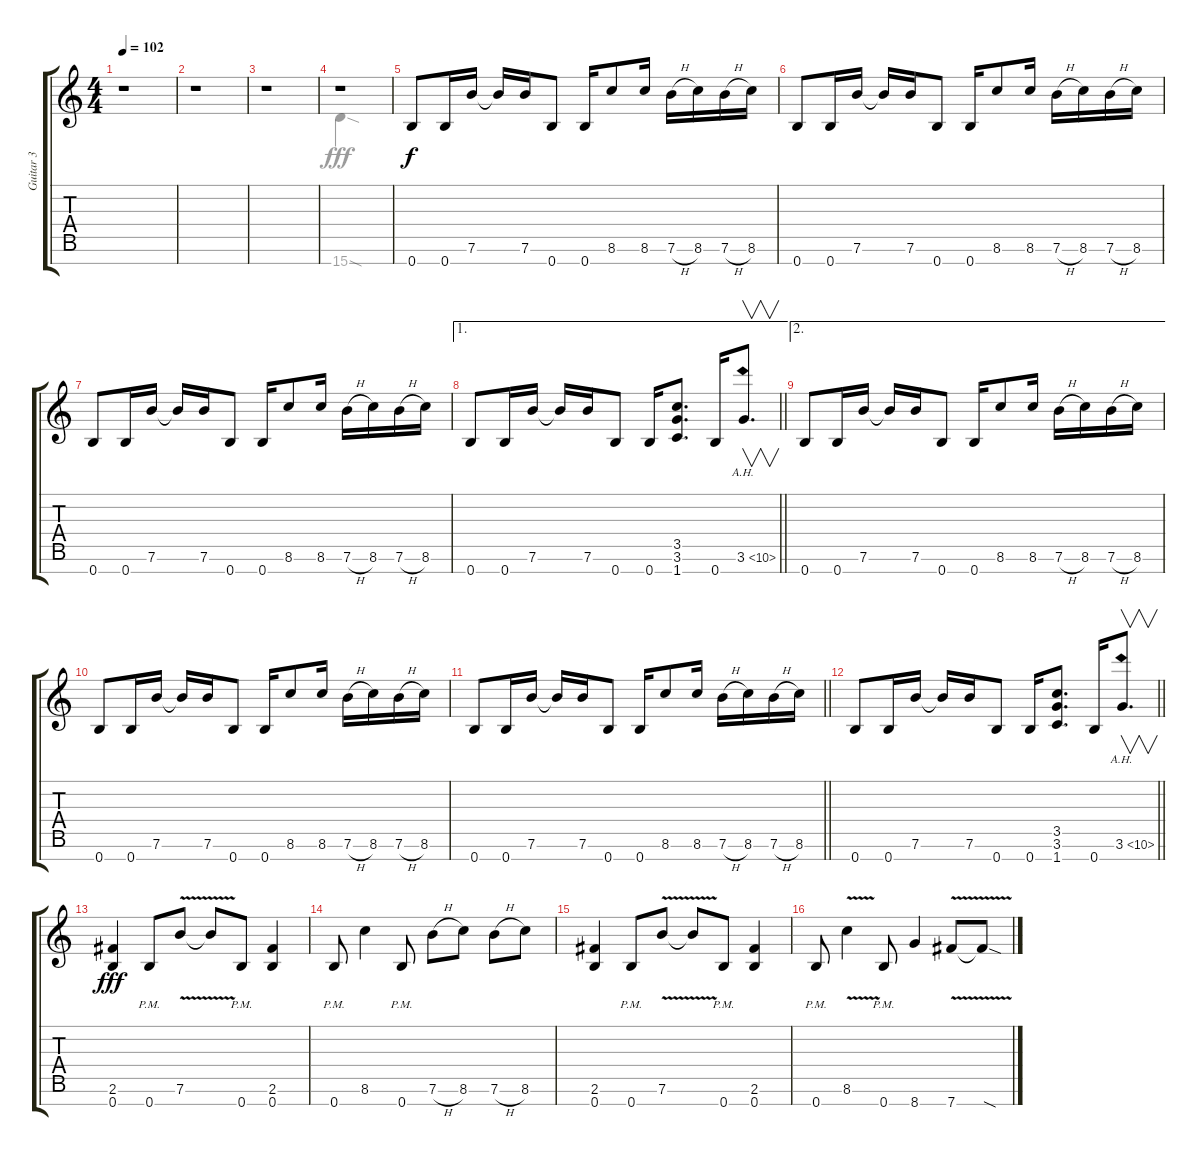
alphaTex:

\track ("Guitar 3" "Guitar 3") {instrument distortionguitar}
\staff {score tabs}
\tuning (E4 B3 G3 D3 A2 E2 B1) {hide}
\voice
\ts (4 4)
\tempo 102
\clef g2
\ks c
r.1{dy fff} |
r.1 |
r.1 |
r.1 |
0.7.8{ot 8vb dy f} 0.7.16{ot 8vb} 7.6.16{ot 8vb} 7.6{t}.16{ot 8vb} 7.6.16{ot 8vb} 0.7.8{ot 8vb} 0.7.16{ot 8vb} 8.6.8{ot 8vb} 8.6.16{ot 8vb} 7.6{h}.16{ot 8vb} 8.6.16{ot 8vb} 7.6{h}.16{ot 8vb} 8.6.16{ot 8vb} |
0.7.8{ot 8vb} 0.7.16{ot 8vb} 7.6.16{ot 8vb} 7.6{t}.16{ot 8vb} 7.6.16{ot 8vb} 0.7.8{ot 8vb} 0.7.16{ot 8vb} 8.6.8{ot 8vb} 8.6.16{ot 8vb} 7.6{h}.16{ot 8vb} 8.6.16{ot 8vb} 7.6{h}.16{ot 8vb} 8.6.16{ot 8vb} |
0.7.8{ot 8vb} 0.7.16{ot 8vb} 7.6.16{ot 8vb} 7.6{t}.16{ot 8vb} 7.6.16{ot 8vb} 0.7.8{ot 8vb} 0.7.16{ot 8vb} 8.6.8{ot 8vb} 8.6.16{ot 8vb} 7.6{h}.16{ot 8vb} 8.6.16{ot 8vb} 7.6{h}.16{ot 8vb} 8.6.16{ot 8vb} |
\ae 1
\barLineRight lightlight
0.7.8{ot 8vb} 0.7.16{ot 8vb} 7.6.16{ot 8vb} 7.6{t}.16{ot 8vb} 7.6.16{ot 8vb} 0.7.8{ot 8vb} 0.7.16{ot 8vb} (3.5 3.6 1.7).8{d ot 8vb} 0.7.16{ot 8vb} 3.6{ah 7}.8{v d ot 8vb} |
\ae 2
\section ("" " ")
0.7.8{ot 8vb} 0.7.16{ot 8vb} 7.6.16{ot 8vb} 7.6{t}.16{ot 8vb} 7.6.16{ot 8vb} 0.7.8{ot 8vb} 0.7.16{ot 8vb} 8.6.8{ot 8vb} 8.6.16{ot 8vb} 7.6{h}.16{ot 8vb} 8.6.16{ot 8vb} 7.6{h}.16{ot 8vb} 8.6.16{ot 8vb} |
0.7.8{ot 8vb} 0.7.16{ot 8vb} 7.6.16{ot 8vb} 7.6{t}.16{ot 8vb} 7.6.16{ot 8vb} 0.7.8{ot 8vb} 0.7.16{ot 8vb} 8.6.8{ot 8vb} 8.6.16{ot 8vb} 7.6{h}.16{ot 8vb} 8.6.16{ot 8vb} 7.6{h}.16{ot 8vb} 8.6.16{ot 8vb} |
\barLineRight lightlight
0.7.8{ot 8vb} 0.7.16{ot 8vb} 7.6.16{ot 8vb} 7.6{t}.16{ot 8vb} 7.6.16{ot 8vb} 0.7.8{ot 8vb} 0.7.16{ot 8vb} 8.6.8{ot 8vb} 8.6.16{ot 8vb} 7.6{h}.16{ot 8vb} 8.6.16{ot 8vb} 7.6{h}.16{ot 8vb} 8.6.16{ot 8vb} |
\barLineRight lightlight
0.7.8{ot 8vb} 0.7.16{ot 8vb} 7.6.16{ot 8vb} 7.6{t}.16{ot 8vb} 7.6.16{ot 8vb} 0.7.8{ot 8vb} 0.7.16{ot 8vb} (3.5 3.6 1.7).8{d ot 8vb} 0.7.16{ot 8vb} 3.6{ah 7}.8{v d ot 8vb} |
(2.6 0.7).4{ot 8vb dy fff} 0.7{pm}.8{ot 8vb} 7.6{v}.8{ot 8vb} 7.6{v t}.8{ot 8vb} 0.7{pm}.8{ot 8vb} (2.6 0.7).4{ot 8vb} |
0.7{pm}.8{ot 8vb} 8.6.4{ot 8vb} 0.7{pm}.8{ot 8vb} 7.6{h}.8{ot 8vb} 8.6.8{ot 8vb} 7.6{h}.8{ot 8vb} 8.6.8{ot 8vb} |
(2.6 0.7).4{ot 8vb} 0.7{pm}.8{ot 8vb} 7.6{v}.8{ot 8vb} 7.6{v t}.8{ot 8vb} 0.7{pm}.8{ot 8vb} (2.6 0.7).4{ot 8vb} |
0.7{pm}.8{ot 8vb} 8.6{v}.4{ot 8vb} 0.7{pm}.8{ot 8vb} 8.7.4{ot 8vb} 7.7{v}.8{ot 8vb} 7.7{sod t}.8{ot 8vb}
\voice
\clef g2
\ottava regular
\simile none
\ks c
|
|
|
15.7{sod}.4{dy fff} |
|
|
|
\barLineRight lightlight
|
|
|
\barLineRight lightlight
|
\barLineRight lightlight
|
|
|
|
